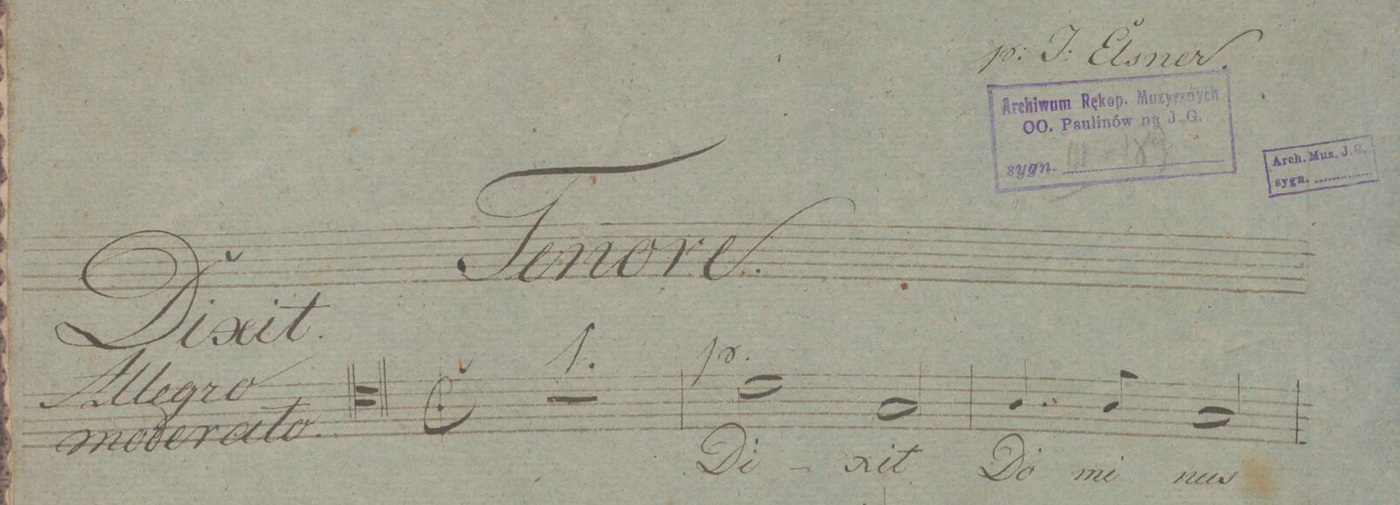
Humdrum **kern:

**kern	**text	**dynam
*I"Tenore.	*	*
*clefC4	*	*
*k[]	*	*
*met(c|)	*	*
*M2/2	*	*
1r	.	.
=2	=2	=2
2c\	Di-	p
2G/	-xit	.
=3	=3	=3
4.A/	Do-	.
8A/	-mi-	.
2G/	-nus	.
=4	=4	=4
*-	*-	*-
